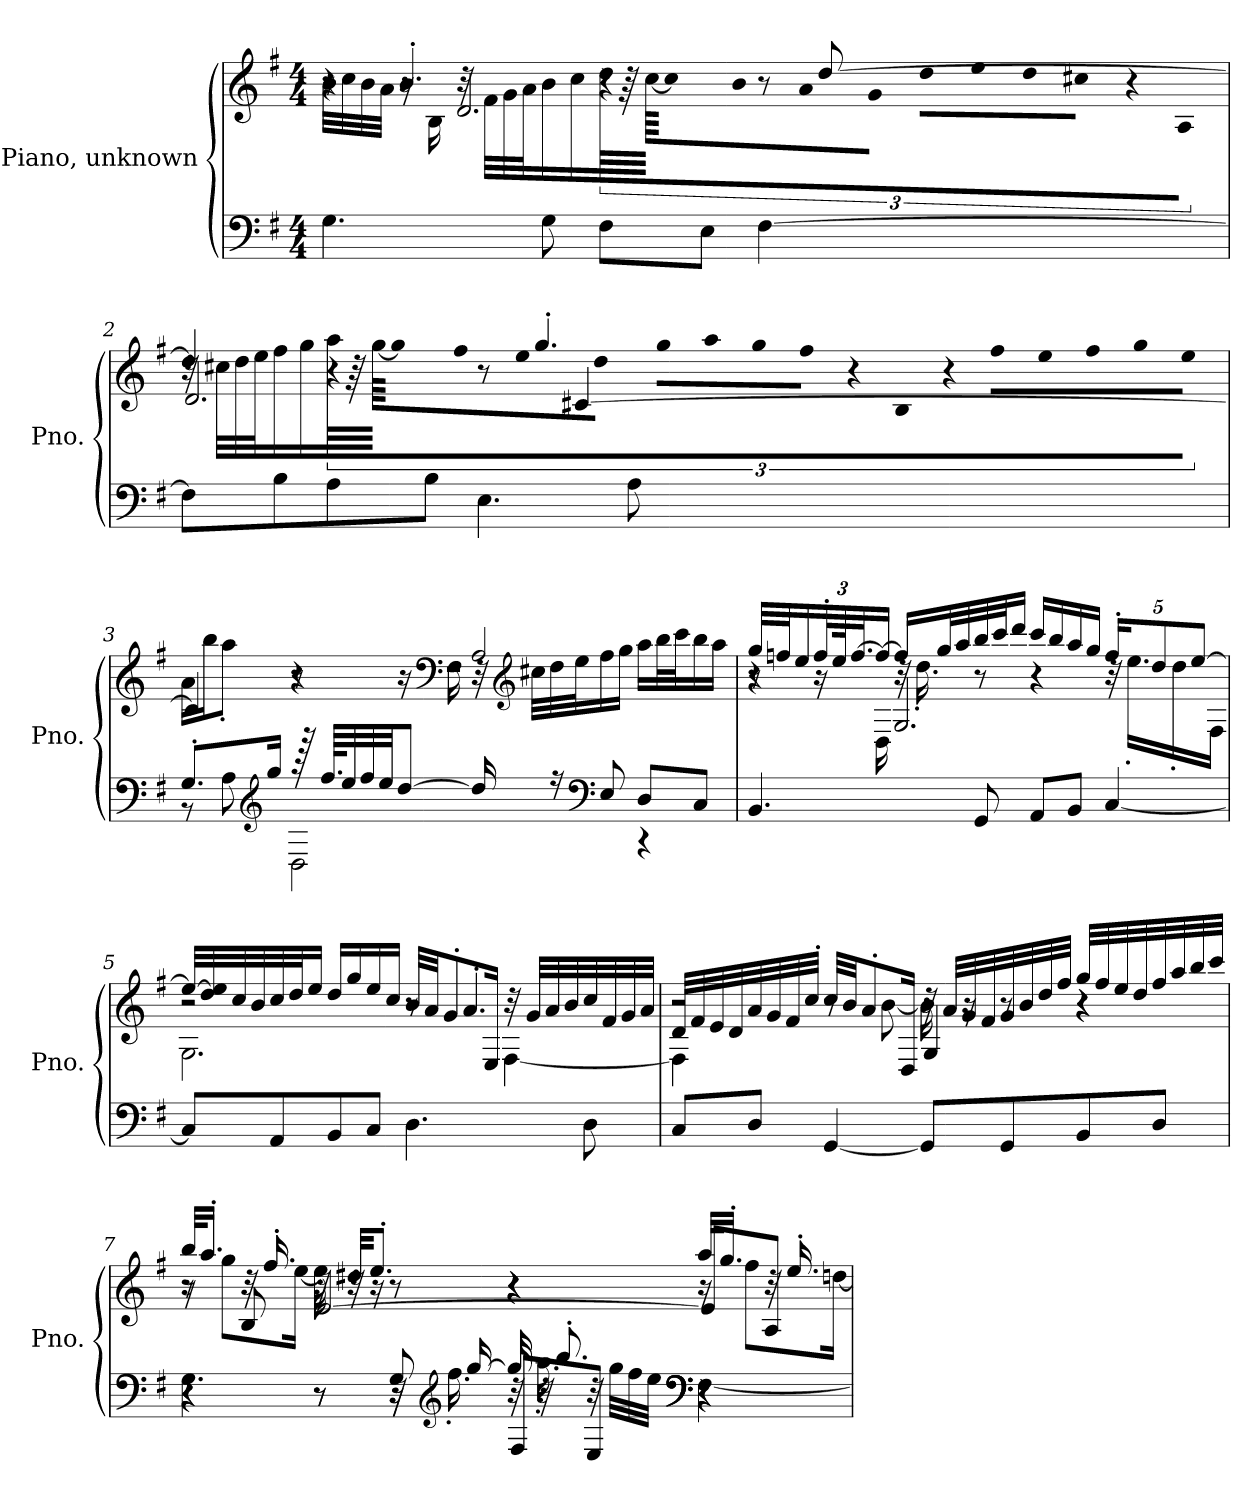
**kern	**kern
*part1	*part1
*staff2	*staff1
*I"Piano, unknown	*
*I'Pno.	*
*clefF4	*clefG2
*k[f#]	*k[f#]
*M4/4	*M4/4
*MM120	*MM120
=1	=1
*	*^
*	*	*^
4.G\	8r	32b\LLL	4r
.	.	32cc\	.
.	.	32b\	.
.	.	32a\JJJ	.
.	4.b'/	16r	.
.	.	16B\	.
.	.	32r	2.d/
.	.	32f#\LLL	.
.	.	32g\	.
.	.	32a\J	.
8G\	.	16b\	.
.	.	16cc\	.
8F#\L	4r	96dd\JJkk	.
.	.	96r	.
.	.	[96cc\KLLL	.
.	.	32cc\J]	.
.	.	16b\	.
8E\J	.	16a\	.
.	.	16g\JJ	.
[4F#\	8r	32dd\LLL	.
.	.	32ee\	.
.	.	32dd\	.
.	.	32cc#X\JJJ	.
.	[8dd/	16r	.
.	.	16A\	.
!!LO:LB:g=z	!!	!!
=2	=2	=2	=2
8F#\L]	4dd/]	32r	2.d/
.	.	32cc#X\LLL	.
.	.	32dd\	.
.	.	32ee\J	.
8B\	.	16ff#\	.
.	.	16gg\	.
8A\	4r	96aa\JJkk	.
.	.	96r	.
.	.	[96gg\KLLL	.
.	.	32gg\J]	.
.	.	16ff#\	.
8B\J	.	16ee\	.
.	.	16dd\JJ	.
4.E\	8r	32gg\LLL	.
.	.	32aa\	.
.	.	32gg\	.
.	.	32ff#\JJJ	.
.	4.gg'/	16r	.
.	.	16B\	.
.	.	32r	[4c#X/
.	.	32ff#\LLL	.
.	.	32ee\	.
.	.	32ff#\J	.
8A\	.	16gg\	.
.	.	16ee\JJ	.
!!LO:LB:g=z	!!	!!
=3	=3	=3	=3
*^	*	*	*
8.G'/L	8r	1r	16a\LL	4c#/]
.	.	.	16bb\J	.
.	8A\	.	8aa'\J	.
*clefG2	*	*	*	*
16gg/Jk	.	.	.	.
128r	2D\	.	8r	4r
64.ff#/KLLL	.	.	.	.
32ee/	.	.	.	.
32ff#/	.	.	.	.
32ee/JJ	.	.	.	.
[8dd/J	.	.	16r	.
*	*	*clefF4	*	*
.	.	.	16F#\	.
16dd/]	.	.	32r	2A/
*	*	*clefG2	*	*
.	.	.	32cc#X\LLL	.
16r	.	.	32dd\	.
.	.	.	32ee\J	.
*clefF4	*	*	*	*
8E/	.	.	16ff#\	.
.	.	.	16gg\JJ	.
8D/L	4r	.	16aa\LL	.
.	.	.	32bb\L	.
.	.	.	32ccc\J	.
8C/J	.	.	16bb\	.
.	.	.	16aa\JJ	.
*v	*v	*	*	*
!!LO:LB:g=z	!!	!!
=4	=4	=4	=4
4.BB/	32gg/LLL	8r	4r
.	32ffn/J	.	.
.	16ee/	.	.
*	*Xbrackettup	*	*
.	48ff'/L	16r	.
.	96ee/K	.	.
.	[48.ff/J	.	.
.	16ff/JJ_	16D\	.
.	16ff/LL]	32r	2.G/
.	.	16.dd'\	.
.	32gg/L	.	.
.	32aa/	.	.
8GG/	32bb/	8r	.
.	32ccc/J	.	.
.	16ddd/JJ	.	.
8AA/L	16ccc/LL	4r	.
.	16bb/	.	.
8BB/J	16aa/	.	.
.	16gg/JJ	.	.
[4C/	20ff'/KL	32r	.
.	.	16.ee'\LL	.
.	10dd/	.	.
.	.	16dd'\	.
.	[10ee/J	.	.
.	.	16F#\JJ	.
!!LO:LB:g=z	!!	!!
=5	=5	=5	=5
8C/L]	32ee/LLL_	2.G\	2r
.	32dd/ 32ee/]	.	.
.	32cc/	.	.
.	32b/	.	.
8AA/	32cc/	.	.
.	32dd/J	.	.
.	16ee/JJ	.	.
8BB/	16dd/LL	.	.
.	16gg/	.	.
8C/J	16ee/	.	.
.	16cc/JJ	.	.
4.D\	32b/LLL	.	8r
.	32a/JJ	.	.
.	8g'/	.	.
.	.	.	4.a'/
.	16E/Jk	.	.
.	32r	[4F#\	.
.	32g/LLL	.	.
.	32a/	.	.
.	32b/	.	.
8D\	32cc/	.	.
.	32f#/	.	.
.	32g/	.	.
.	32a/JJJ	.	.
!!LO:LB:g=z	!!	!!
=6	=6	=6	=6
8C/L	32d/LLL	4F#\]	2r
.	32f#/	.	.
.	32e/	.	.
.	32d/	.	.
8D/J	32a/	.	.
.	32g/	.	.
.	32f#/	.	.
.	32cc'/JJJ	.	.
[4GG/	32cc/LLL	8r	.
.	32b/JJ	.	.
.	8a'/	.	.
.	.	[8b\	.
.	16D/Jk	.	.
8GG/L]	32r	16b\]	4G/
.	32a/LLL	.	.
.	32g/	16r	.
.	32f#/	.	.
8GG/	32g/	8r	.
.	32b/	.	.
.	32dd/	.	.
.	32ff#/JJJ	.	.
8BB/	32gg/LLL	4r	4r
.	32ff#/	.	.
.	32ee/	.	.
.	32dd/	.	.
8D/J	32ff#/	.	.
.	32aa/	.	.
.	32bb/	.	.
.	32ccc/JJJ	.	.
!!LO:PB:g=z	!!	!!
=7	=7	=7	=7
*^	*	*	*
*	*^	*	*	*
4r	4.G\	4r	32bb/KLL	16r	8r
.	.	.	16.aa'/JJ	.	.
.	.	.	.	8gg\L	.
.	.	.	32r	.	8B/
.	.	.	16.ff#'/	.	.
.	.	.	.	[16ee\Jk	.
8r	.	8r	32r	32ee\]	[2e/
.	.	.	32dd#X/KKL	32r	.
.	.	.	8.ee'/J	16r	.
16r	32r	8G/	.	8r	.
*clefG2	*	*	*	*	*
.	16.ff#'\	.	.	.	.
[16gg/	.	.	.	.	.
32gg/]	32r	8F#/L	4r	4r	.
32r	16.aa'\	.	.	.	.
8.bb'/	.	.	.	.	.
.	32r	8E/J	.	.	.
.	32gg\LLL	.	.	.	.
.	32ff#\	.	.	.	.
.	32ee\JJJ	.	.	.	.
*clefF4	*	*	*	*	*
4r	[4F#\	4r	32aa/KLL	16r	8e/L]
.	.	.	16.gg'/JJ	.	.
.	.	.	.	8ff#\L	.
.	.	.	32r	.	8A/J
.	.	.	16.ee'/	.	.
.	.	.	.	[16ddn\Jk	.
*v	*v	*v	*	*	*
*	*v	*v	*v
=	=
*-	*-
